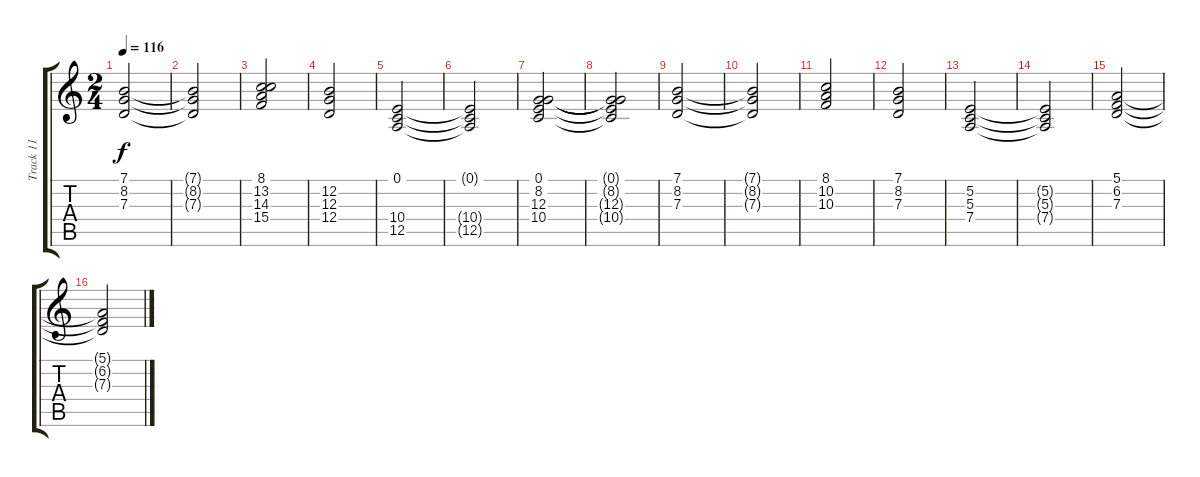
\track ("Track 11" "Track 11") {instrument stringensemble1}
\staff {score tabs}
\tuning (E4 B3 G3 D3 A2 E2) {hide}
\ts (2 4)
\tempo 116
\clef g2
\ks c
(7.1 8.2 7.3).2{dy f} |
(7.1{t} 8.2{t} 7.3{t}).2 |
(8.1 13.2 14.3 15.4).2 |
(12.2 12.3 12.4).2 |
(0.1 10.4 12.5).2 |
(0.1{t} 10.4{t} 12.5{t}).2 |
(0.1 8.2 12.3 10.4).2 |
(0.1{t} 8.2{t} 12.3{t} 10.4{t}).2 |
(7.1 8.2 7.3).2 |
(7.1{t} 8.2{t} 7.3{t}).2 |
(8.1 10.2 10.3).2 |
(7.1 8.2 7.3).2 |
(5.2 5.3 7.4).2 |
(5.2{t} 5.3{t} 7.4{t}).2 |
(5.1 6.2 7.3).2 |
(5.1{t} 6.2{t} 7.3{t}).2
